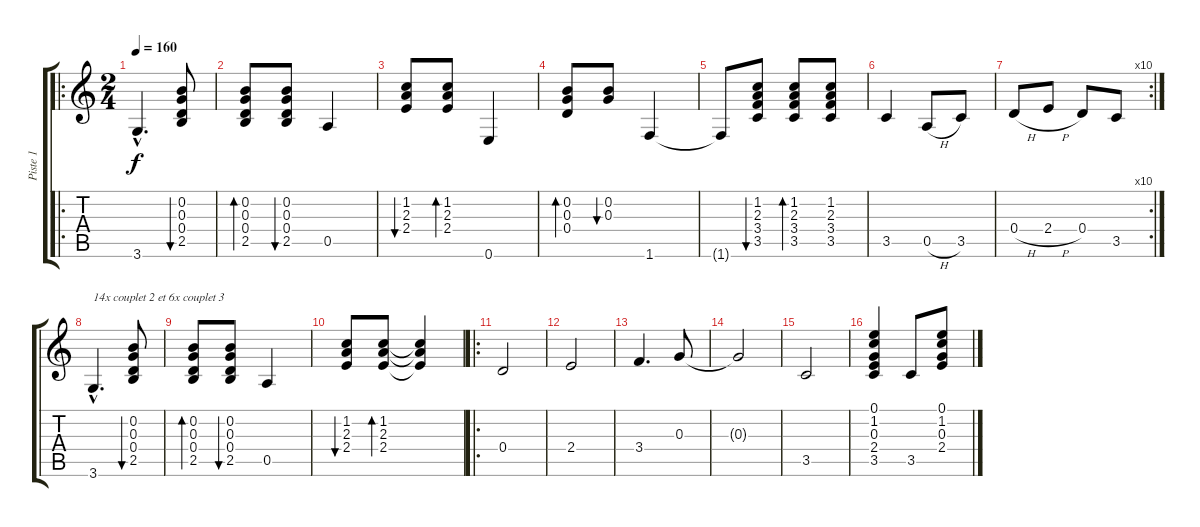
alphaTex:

\track ("Piste 1" "Piste 1") {instrument acousticguitarnylon}
\staff {score tabs}
\tuning (E4 B3 G3 D3 A2 E2) {hide}
\ro
\ts (2 4)
\tempo 160
\clef g2
\ks c
3.6{hac}.4{d dy f instrument acousticguitarnylon} (0.2 0.3 0.4 2.5).8{bu 120} |
(0.2 0.3 0.4 2.5).8{bd 120} (0.2 0.3 0.4 2.5).8{bu 120} 0.5.4 |
(1.2 2.3 2.4).8{bu 120} (1.2 2.3 2.4).8{bd 120} 0.6.4 |
(0.2 0.3 0.4).8{bd 120} (0.2 0.3).8{bu 120} 1.6.4 |
1.6{t}.8 (1.2 2.3 3.4 3.5).8{bu 120} (1.2 2.3 3.4 3.5).8{bd 120} (1.2 2.3 3.4 3.5).8 |
3.5.4 0.5{h}.8 3.5.8 |
\rc 10
0.4{h}.8 2.4{h}.8 0.4.8 3.5.8 |
3.6{hac}.4{d txt "14x couplet 2 et 6x couplet 3 "} (0.2 0.3 0.4 2.5).8{bu 120} |
(0.2 0.3 0.4 2.5).8{bd 120} (0.2 0.3 0.4 2.5).8{bu 120} 0.5.4 |
(1.2 2.3 2.4).8{bu 120} (1.2 2.3 2.4).8{bd 120} (1.2{t} 2.3{t} 2.4{t}).4 |
\ro
0.4.2 |
2.4.2 |
3.4.4{d} 0.3.8 |
0.3{t}.2 |
3.5.2 |
(0.1 1.2 0.3 2.4 3.5).4 3.5.8 (0.1 1.2 0.3 2.4).8
